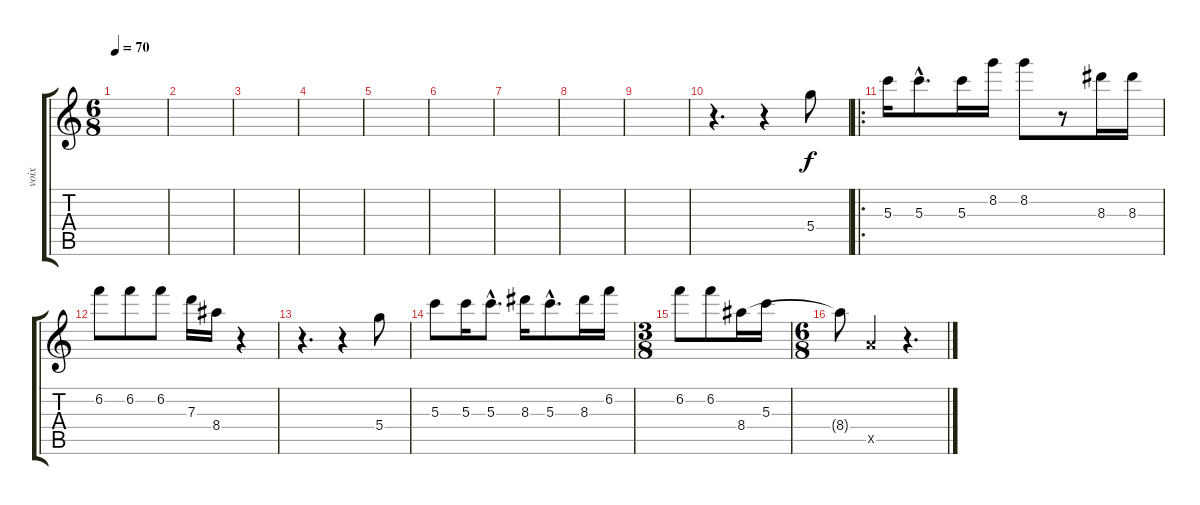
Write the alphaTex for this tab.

\track ("voix" "voix") {instrument whistle}
\staff {score tabs}
\tuning (E6 B5 G5 D5 A4 E4) {hide}
\ts (6 8)
\tempo 70
\clef g2
\ks c
|
|
|
|
|
|
|
|
|
r.4{d} r.4 5.4.8 |
\ro
5.3.16 5.3{hac}.8{d} 5.3.16 8.2.16 8.2.8 r.8 8.3.16 8.3.16 |
6.2.8 6.2.8 6.2.8 7.3.16 8.4.16 r.4 |
r.4{d} r.4 5.4.8 |
5.3.8 5.3.16 5.3{hac}.8{d} 8.3.16 5.3{hac}.8{d} 8.3.16 6.2.16 |
\ts (3 8)
6.2.8 6.2.8 8.4.16 5.3.16 |
\ts (6 8)
8.4{t}.8 0.5{x}.4 r.4{d}
